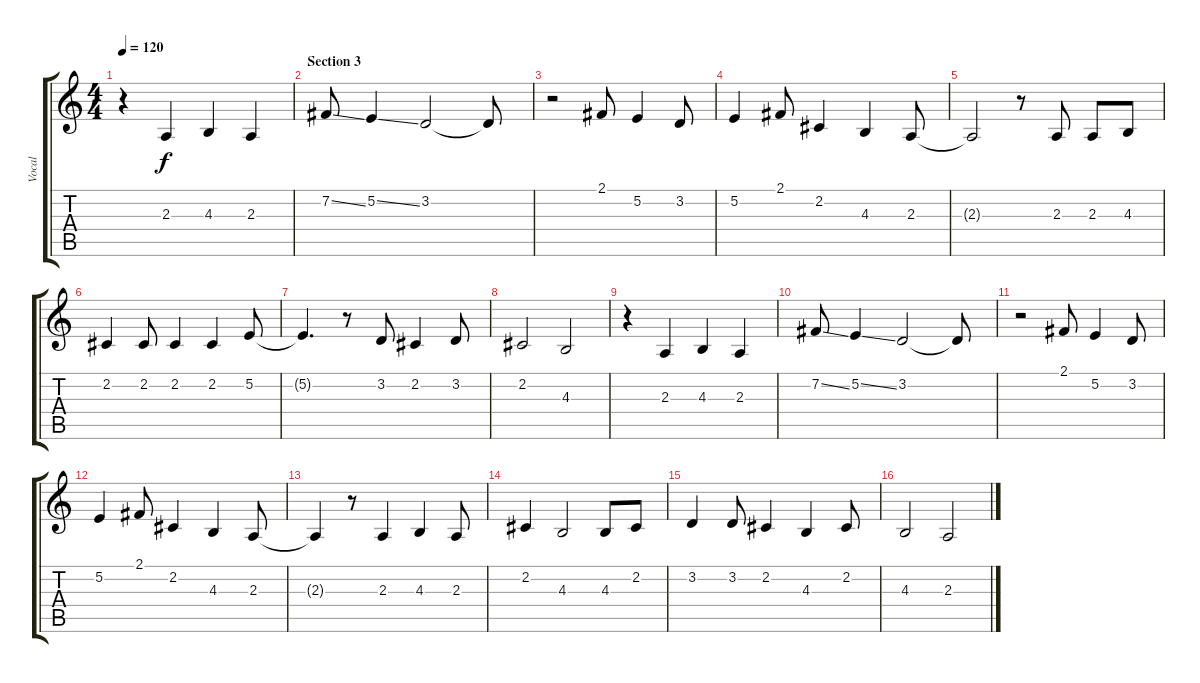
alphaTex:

\track ("Vocal" "Vocal") {instrument harmonica}
\staff {score tabs}
\tuning (E4 B3 G3 D3 A2 E2) {hide}
\ts (4 4)
\tempo 120
\clef g2
\ks c
r.4{dy f} 2.3.4 4.3.4 2.3.4 |
\section ("" "Section 3")
7.2{ss}.8 5.2{ss}.4 3.2.2 3.2{t}.8 |
r.2 2.1.8 5.2.4 3.2.8 |
5.2.4 2.1.8 2.2.4 4.3.4 2.3.8 |
2.3{t}.2 r.8 2.3.8 2.3.8 4.3.8 |
2.2.4 2.2.8 2.2.4 2.2.4 5.2.8 |
5.2{t}.4{d} r.8 3.2.8 2.2.4 3.2.8 |
2.2.2 4.3.2 |
r.4 2.3.4 4.3.4 2.3.4 |
7.2{ss}.8 5.2{ss}.4 3.2.2 3.2{t}.8 |
r.2 2.1.8 5.2.4 3.2.8 |
5.2.4 2.1.8 2.2.4 4.3.4 2.3.8 |
2.3{t}.4 r.8 2.3.4 4.3.4 2.3.8 |
2.2.4 4.3.2 4.3.8 2.2.8 |
3.2.4 3.2.8 2.2.4 4.3.4 2.2.8 |
4.3.2 2.3.2
